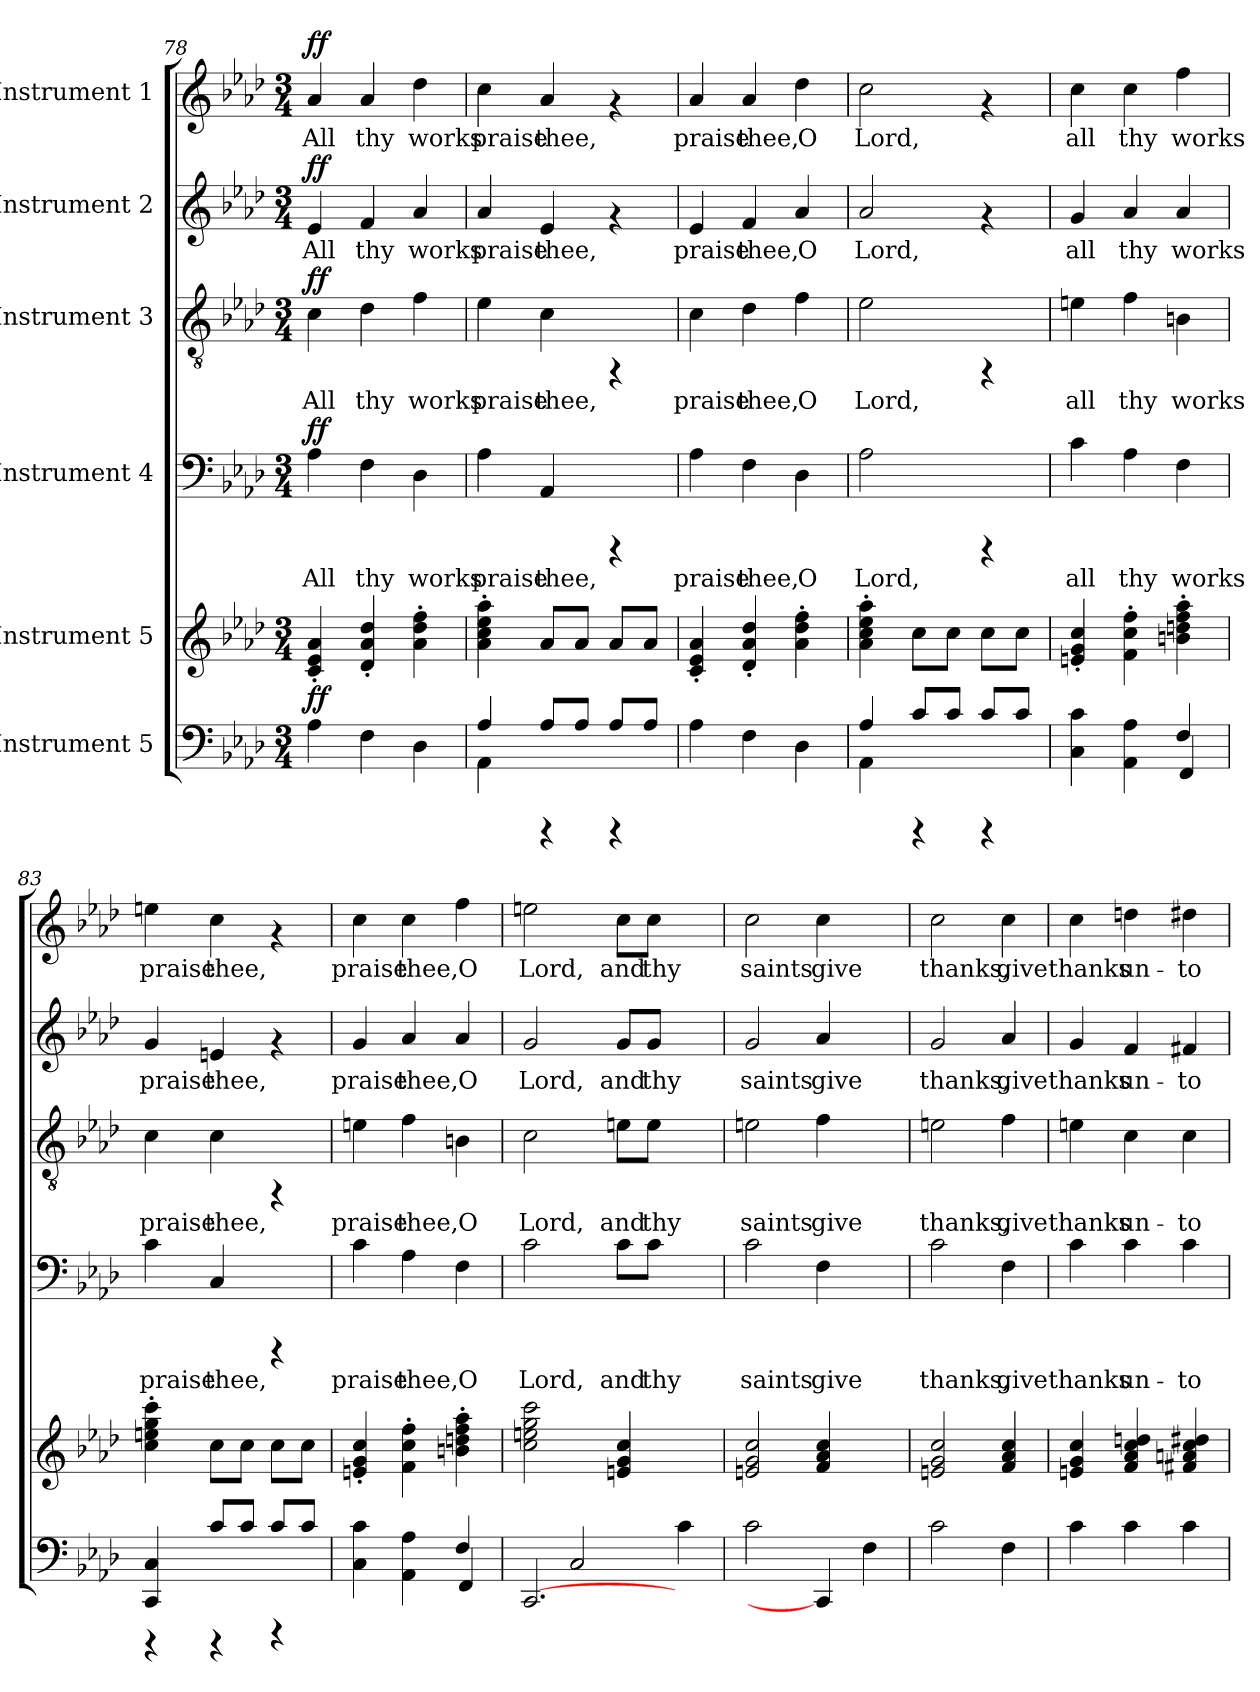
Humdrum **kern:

**kern	**kern	**dynam	**kern	**text	**dynam	**kern	**text	**dynam	**kern	**text	**dynam	**kern	**text	**dynam
*part6	*part5	*part5	*part4	*part4	*part4	*part3	*part3	*part3	*part2	*part2	*part2	*part1	*part1	*part1
*staff6	*staff5	*staff5	*staff4	*staff4	*staff4	*staff3	*staff3	*staff3	*staff2	*staff2	*staff2	*staff1	*staff1	*staff1
*I"Instrument 5	*I"Instrument 5	*	*I"Instrument 4	*	*	*I"Instrument 3	*	*	*I"Instrument 2	*	*	*I"Instrument 1	*	*
*clefF4	*clefG2	*	*clefF4	*	*	*clefGv2	*	*	*clefG2	*	*	*clefG2	*	*
*k[b-e-a-d-]	*k[b-e-a-d-]	*	*k[b-e-a-d-]	*	*	*k[b-e-a-d-]	*	*	*k[b-e-a-d-]	*	*	*k[b-e-a-d-]	*	*
*A-:	*A-:	*	*A-:	*	*	*A-:	*	*	*A-:	*	*	*A-:	*	*
*M3/4	*M3/4	*	*M3/4	*	*	*M3/4	*	*	*M3/4	*	*	*M3/4	*	*
=78	=78	=78	=78	=78	=78	=78	=78	=78	=78	=78	=78	=78	=78	=78
!	!	!LO:DY:b	!	!LO:LY:b:cj	!LO:DY:a	!	!LO:LY:b:cj	!LO:DY:a	!	!LO:LY:b:cj	!LO:DY:a	!	!LO:LY:b:cj	!LO:DY:a
4A-\	4a-/'> 4e-/'> 4c/'>	ff	4A-\	All	ff	4c\	All	ff	4e-/	All	ff	4a-/	All	ff
!	!	!	!	!LO:LY:b:cj	!	!	!LO:LY:b:cj	!	!	!LO:LY:b:cj	!	!	!LO:LY:b:cj	!
4F\	4dd-/'> 4d-/'> 4a-/'>	.	4F\	thy	.	4d-\	thy	.	4f/	thy	.	4a-/	thy	.
!	!	!	!	!LO:LY:b:cj	!	!	!LO:LY:b:cj	!	!	!LO:LY:b:cj	!	!	!LO:LY:b:cj	!
4D-\	4ff\'> 4dd-\'> 4a-\'>	.	4D-\	works	.	4f\	works	.	4a-/	works	.	4dd-\	works	.
=79	=79	=79	=79	=79	=79	=79	=79	=79	=79	=79	=79	=79	=79	=79
*^	*	*	*	*	*	*	*	*	*	*	*	*	*	*
!	!	!	!	!	!LO:LY:b:cj	!	!	!LO:LY:b:cj	!	!	!LO:LY:b:cj	!	!	!LO:LY:b:cj	!
4A-/	4AA-\	4aa-\'> 4ee-\'> 4cc\'> 4a-\'>	.	4A-\	praise	.	4e-\	praise	.	4a-/	praise	.	4cc\	praise	.
!	!	!	!	!	!LO:LY:b:cj	!	!	!LO:LY:b:cj	!	!	!LO:LY:b:cj	!	!	!LO:LY:b:cj	!
8A-/L	4rBBBB	8a-/L	.	4AA-/	thee,	.	4c\	thee,	.	4e-/	thee,	.	4a-/	thee,	.
8A-/J	.	8a-/J	.	.	.	.	.	.	.	.	.	.	.	.	.
8A-/L	4rBBBB	8a-/L	.	4rCCC	.	.	4rFF	.	.	4rf	.	.	4rf	.	.
8A-/J	.	8a-/J	.	.	.	.	.	.	.	.	.	.	.	.	.
*v	*v	*	*	*	*	*	*	*	*	*	*	*	*	*	*
=80	=80	=80	=80	=80	=80	=80	=80	=80	=80	=80	=80	=80	=80	=80
!	!	!	!	!LO:LY:b:cj	!	!	!LO:LY:b:cj	!	!	!LO:LY:b:cj	!	!	!LO:LY:b:cj	!
4A-\	4e-/'> 4c/'> 4a-/'>	.	4A-\	praise	.	4c\	praise	.	4e-/	praise	.	4a-/	praise	.
!	!	!	!	!LO:LY:b:cj	!	!	!LO:LY:b:cj	!	!	!LO:LY:b:cj	!	!	!LO:LY:b:cj	!
4F\	4a-/'> 4d-/'> 4dd-/'>	.	4F\	thee,	.	4d-\	thee,	.	4f/	thee,	.	4a-/	thee,	.
!	!	!	!	!LO:LY:b:cj	!	!	!LO:LY:b:cj	!	!	!LO:LY:b:cj	!	!	!LO:LY:b:cj	!
4D-\	4ff\'> 4a-\'> 4dd-\'>	.	4D-\	O	.	4f\	O	.	4a-/	O	.	4dd-\	O	.
=81	=81	=81	=81	=81	=81	=81	=81	=81	=81	=81	=81	=81	=81	=81
*^	*	*	*	*	*	*	*	*	*	*	*	*	*	*
!	!	!	!	!	!LO:LY:b:cj	!	!	!LO:LY:b:cj	!	!	!LO:LY:b:cj	!	!	!LO:LY:b:cj	!
4A-/	4AA-\	4aa-\'> 4ee-\'> 4cc\'> 4a-\'>	.	2A-\	Lord,	.	2e-\	Lord,	.	2a-/	Lord,	.	2cc\	Lord,	.
8c/L	4rBBBB	8cc\L	.	.	.	.	.	.	.	.	.	.	.	.	.
8c/J	.	8cc\J	.	.	.	.	.	.	.	.	.	.	.	.	.
8c/L	4rBBBB	8cc\L	.	4rCCC	.	.	4rFF	.	.	4rf	.	.	4rf	.	.
8c/J	.	8cc\J	.	.	.	.	.	.	.	.	.	.	.	.	.
!!LO:LB:g=z
=82	=82	=82	=82	=82	=82	=82	=82	=82	=82	=82	=82	=82	=82	=82	=82
!	!	!	!	!	!LO:LY:b:cj	!	!	!LO:LY:b:cj	!	!	!LO:LY:b:cj	!	!	!LO:LY:b:cj	!
4C\ 4c\	2ryy	4g/'> 4en/'> 4cc/'>	.	4c\	all	.	4en\	all	.	4g/	all	.	4cc\	all	.
!	!	!	!	!	!LO:LY:b:cj	!	!	!LO:LY:b:cj	!	!	!LO:LY:b:cj	!	!	!LO:LY:b:cj	!
4AA-\ 4A-\	.	4ff\'> 4cc\'> 4f\'>	.	4A-\	thy	.	4f\	thy	.	4a-/	thy	.	4cc\	thy	.
!	!	!	!	!	!LO:LY:b:cj	!	!	!LO:LY:b:cj	!	!	!LO:LY:b:cj	!	!	!LO:LY:b:cj	!
4F/	4FF/	4aa-\'> 4ff\'> 4ddn\'> 4bn\'>	.	4F\	works	.	4Bn\	works	.	4a-/	works	.	4ff\	works	.
=83	=83	=83	=83	=83	=83	=83	=83	=83	=83	=83	=83	=83	=83	=83	=83
!	!	!	!	!	!LO:LY:b:cj	!	!	!LO:LY:b:cj	!	!	!LO:LY:b:cj	!	!	!LO:LY:b:cj	!
4CC/ 4C/	4rBBBB	4ccc\'> 4gg\'> 4een\'> 4cc\'>	.	4c\	praise	.	4c\	praise	.	4g/	praise	.	4een\	praise	.
!	!	!	!	!	!LO:LY:b:cj	!	!	!LO:LY:b:cj	!	!	!LO:LY:b:cj	!	!	!LO:LY:b:cj	!
8c/L	4rBBBB	8cc\L	.	4C/	thee,	.	4c\	thee,	.	4en/	thee,	.	4cc\	thee,	.
8c/J	.	8cc\J	.	.	.	.	.	.	.	.	.	.	.	.	.
8c/L	4rCCC	8cc\L	.	4rCCC	.	.	4rFF	.	.	4rf	.	.	4rf	.	.
8c/J	.	8cc\J	.	.	.	.	.	.	.	.	.	.	.	.	.
=84	=84	=84	=84	=84	=84	=84	=84	=84	=84	=84	=84	=84	=84	=84	=84
!	!	!	!	!	!LO:LY:b:cj	!	!	!LO:LY:b:cj	!	!	!LO:LY:b:cj	!	!	!LO:LY:b:cj	!
4C\ 4c\	2ryy	4cc/'> 4g/'> 4en/'>	.	4c\	praise	.	4en\	praise	.	4g/	praise	.	4cc\	praise	.
!	!	!	!	!	!LO:LY:b:cj	!	!	!LO:LY:b:cj	!	!	!LO:LY:b:cj	!	!	!LO:LY:b:cj	!
4A-\ 4AA-\	.	4ff\'> 4f\'> 4cc\'>	.	4A-\	thee,	.	4f\	thee,	.	4a-/	thee,	.	4cc\	thee,	.
!	!	!	!	!	!LO:LY:b:cj	!	!	!LO:LY:b:cj	!	!	!LO:LY:b:cj	!	!	!LO:LY:b:cj	!
4F/	4FF/	4aa-\'> 4ff\'> 4ddn\'> 4bn\'>	.	4F\	O	.	4Bn\	O	.	4a-/	O	.	4ff\	O	.
=85	=85	=85	=85	=85	=85	=85	=85	=85	=85	=85	=85	=85	=85	=85	=85
!	!	!	!	!	!LO:LY:b:cj	!	!	!LO:LY:b:cj	!	!	!LO:LY:b:cj	!	!	!LO:LY:b:cj	!
[2.CC	4ryy	2ccc\ 2gg\ 2een\ 2cc\	.	2c\	Lord,	.	2c\	Lord,	.	2g/	Lord,	.	2een\	Lord,	.
.	2C/	.	.	.	.	.	.	.	.	.	.	.	.	.	.
!	!	!	!	!	!LO:LY:b:cj	!	!	!LO:LY:b:cj	!	!	!LO:LY:b:cj	!	!	!LO:LY:b:cj	!
.	.	4cc/ 4g/ 4en/	.	8c\L	and	.	8en\L	and	.	8g/L	and	.	8cc\L	and	.
!	!	!	!	!	!LO:LY:b:cj	!	!	!LO:LY:b:cj	!	!	!LO:LY:b:cj	!	!	!LO:LY:b:cj	!
.	.	.	.	8c\J	thy	.	8e\J	thy	.	8g/J	thy	.	8cc\J	thy	.
4c\	4ryy	4ryy	.	4ryy	.	.	4ryy	.	.	4ryy	.	.	4ryy	.	.
=86	=86	=86	=86	=86	=86	=86	=86	=86	=86	=86	=86	=86	=86	=86	=86
!	!	!	!	!	!LO:LY:b:cj	!	!	!LO:LY:b:cj	!	!	!LO:LY:b:cj	!	!	!LO:LY:b:cj	!
*v	*v	*	*	*	*	*	*	*	*	*	*	*	*	*	*
2c\	2g/ 2en/ 2cc/	.	2c\	saints	.	2en\	saints	.	2g/	saints	.	2cc\	saints	.
!	!	!	!	!LO:LY:b:cj	!	!	!LO:LY:b:cj	!	!	!LO:LY:b:cj	!	!	!LO:LY:b:cj	!
4CC]	4a-/ 4f/ 4cc/	.	4F\	give	.	4f\	give	.	4a-/	give	.	4cc\	give	.
4F\	4ryy	.	4ryy	.	.	4ryy	.	.	4ryy	.	.	4ryy	.	.
=87	=87	=87	=87	=87	=87	=87	=87	=87	=87	=87	=87	=87	=87	=87
!	!	!	!	!LO:LY:b:cj	!	!	!LO:LY:b:cj	!	!	!LO:LY:b:cj	!	!	!LO:LY:b:cj	!
2c\	2g/ 2en/ 2cc/	.	2c\	thanks,	.	2en\	thanks,	.	2g/	thanks,	.	2cc\	thanks,	.
!	!	!	!	!LO:LY:b:cj	!	!	!LO:LY:b:cj	!	!	!LO:LY:b:cj	!	!	!LO:LY:b:cj	!
4F\	4a-/ 4f/ 4cc/	.	4F\	give	.	4f\	give	.	4a-/	give	.	4cc\	give	.
!!LO:PB:g=z
=88	=88	=88	=88	=88	=88	=88	=88	=88	=88	=88	=88	=88	=88	=88
!	!	!	!	!LO:LY:b:cj	!	!	!LO:LY:b:cj	!	!	!LO:LY:b:cj	!	!	!LO:LY:b:cj	!
4c\	4g/ 4en/ 4cc/	.	4c\	thanks	.	4en\	thanks	.	4g/	thanks	.	4cc\	thanks	.
!	!	!	!	!LO:LY:b:cj	!	!	!LO:LY:b:cj	!	!	!LO:LY:b:cj	!	!	!LO:LY:b:cj	!
4c\	4cc/ 4a-/ 4f/ 4ddn/	.	4c\	un-	.	4c\	un-	.	4f/	un-	.	4ddn\	un-	.
!	!	!	!	!LO:LY:b:cj	!	!	!LO:LY:b:cj	!	!	!LO:LY:b:cj	!	!	!LO:LY:b:cj	!
4c\	4cc/ 4an/ 4f#X/ 4dd#X/	.	4c\	-to	.	4c\	-to	.	4f#X/	-to	.	4dd#X\	-to	.
=	=	=	=	=	=	=	=	=	=	=	=	=	=	=
*-	*-	*-	*-	*-	*-	*-	*-	*-	*-	*-	*-	*-	*-	*-
